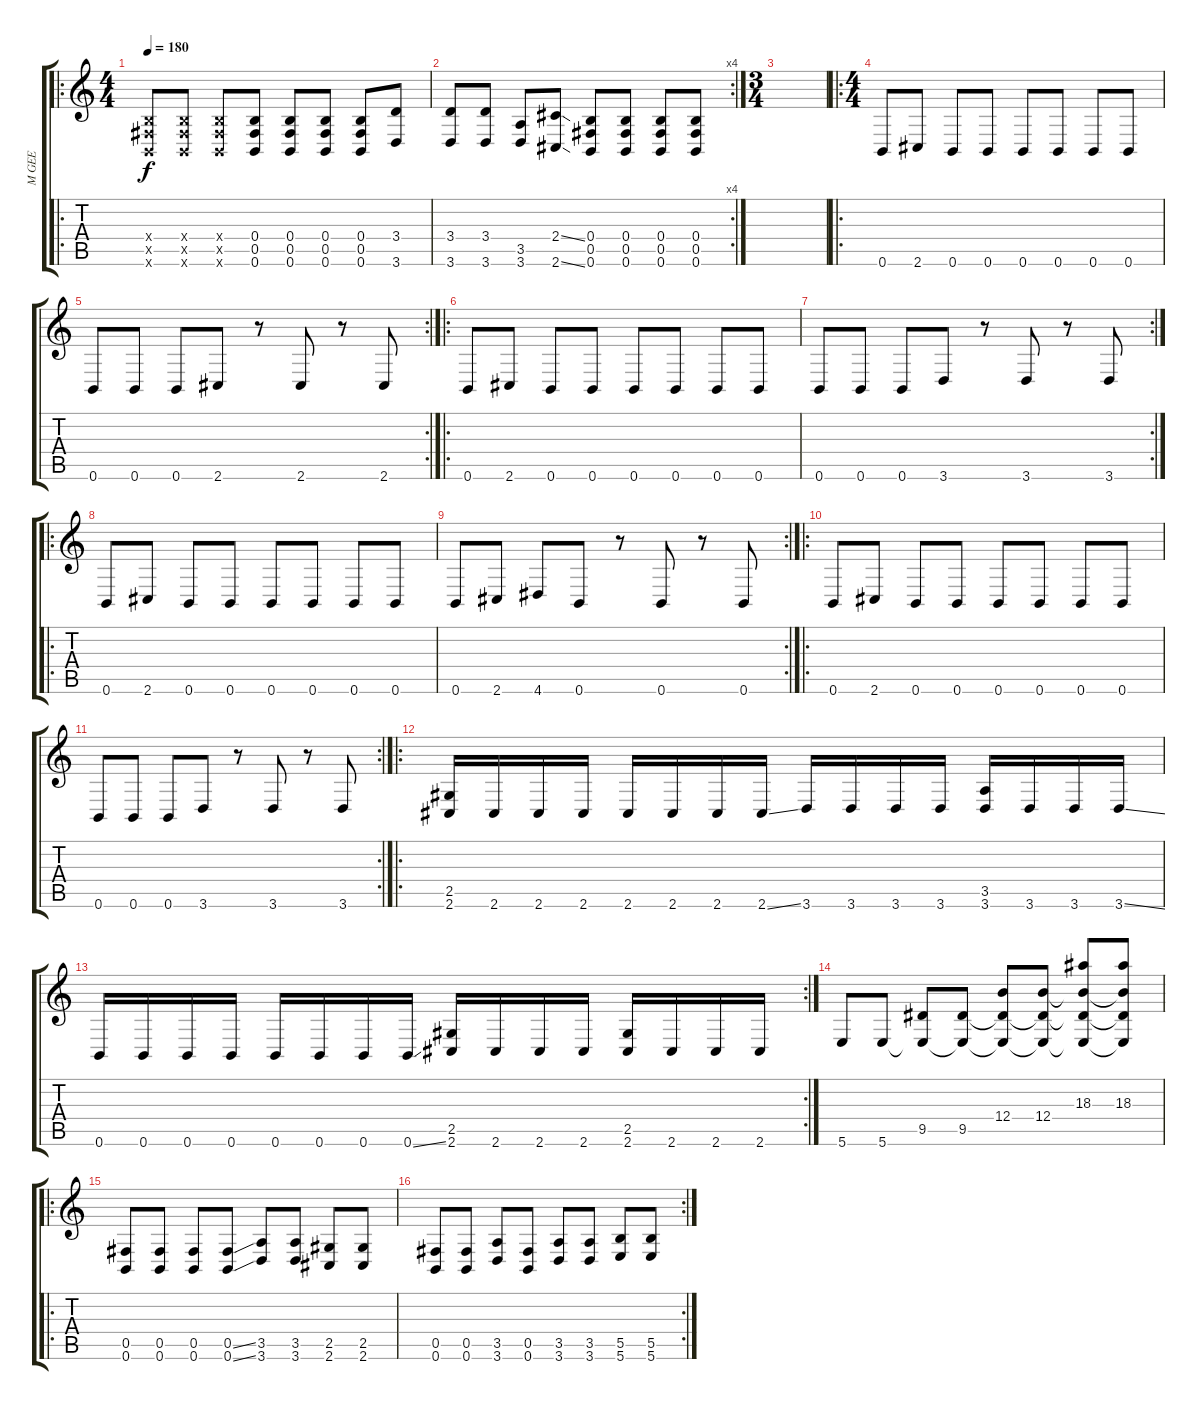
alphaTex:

\track ("M GEE" "M GEE") {instrument distortionguitar}
\staff {score tabs}
\tuning (Db4 Ab3 E3 B2 Gb2 B1) {hide}
\ro
\ts (4 4)
\tempo 180
\clef g2
\ks c
(0.4{x} 0.5{x} 0.6{x}).8{dy f instrument distortionguitar} (0.4{x} 0.5{x} 0.6{x}).8 (0.4{x} 0.5{x} 0.6{x}).8 (0.4 0.5 0.6).8 (0.4 0.5 0.6).8 (0.4 0.5 0.6).8 (0.4 0.5 0.6).8 (3.4 3.6).8 |
\rc 4
(3.4 3.6).8 (3.4 3.6).8 (3.5 3.6).8 (2.4{ss} 2.6{ss}).8 (0.4 0.5 0.6).8 (0.4 0.5 0.6).8 (0.4 0.5 0.6).8 (0.4 0.5 0.6).8 |
\ts (3 4)
|
\ro
\ts (4 4)
0.6.8 2.6.8 0.6.8 0.6.8 0.6.8 0.6.8 0.6.8 0.6.8 |
\rc 2
0.6.8 0.6.8 0.6.8 2.6.8 r.8 2.6.8 r.8 2.6.8 |
\ro
0.6.8 2.6.8 0.6.8 0.6.8 0.6.8 0.6.8 0.6.8 0.6.8 |
\rc 2
0.6.8 0.6.8 0.6.8 3.6.8 r.8 3.6.8 r.8 3.6.8 |
\ro
0.6.8 2.6.8 0.6.8 0.6.8 0.6.8 0.6.8 0.6.8 0.6.8 |
\rc 2
0.6.8 2.6.8 4.6.8 0.6.8 r.8 0.6.8 r.8 0.6.8 |
\ro
0.6.8 2.6.8 0.6.8 0.6.8 0.6.8 0.6.8 0.6.8 0.6.8 |
\rc 2
0.6.8 0.6.8 0.6.8 3.6.8 r.8 3.6.8 r.8 3.6.8 |
\ro
(2.5 2.6).16 2.6.16 2.6.16 2.6.16 2.6.16 2.6.16 2.6.16 2.6{ss}.16 3.6.16 3.6.16 3.6.16 3.6.16 (3.5 3.6).16 3.6.16 3.6.16 3.6{ss}.16 |
\rc 2
0.6.16 0.6.16 0.6.16 0.6.16 0.6.16 0.6.16 0.6.16 0.6{ss}.16 (2.5 2.6).16 2.6.16 2.6.16 2.6.16 (2.5 2.6).16 2.6.16 2.6.16 2.6.16 |
5.6.8 5.6.8 (9.5 5.6{t}).8 (9.5 5.6{t}).8 (12.4 9.5{t} 5.6{t}).8 (12.4 9.5{t} 5.6{t}).8 (18.3 12.4{t} 9.5{t} 5.6{t}).8 (18.3 12.4{t} 9.5{t} 5.6{t}).8 |
\ro
(0.5 0.6).8 (0.5 0.6).8 (0.5 0.6).8 (0.5{ss} 0.6{ss}).8 (3.5 3.6).8 (3.5 3.6).8 (2.5 2.6).8 (2.5 2.6).8 |
\rc 2
(0.5 0.6).8 (0.5 0.6).8 (3.5 3.6).8 (0.5 0.6).8 (3.5 3.6).8 (3.5 3.6).8 (5.5 5.6).8 (5.5 5.6).8
